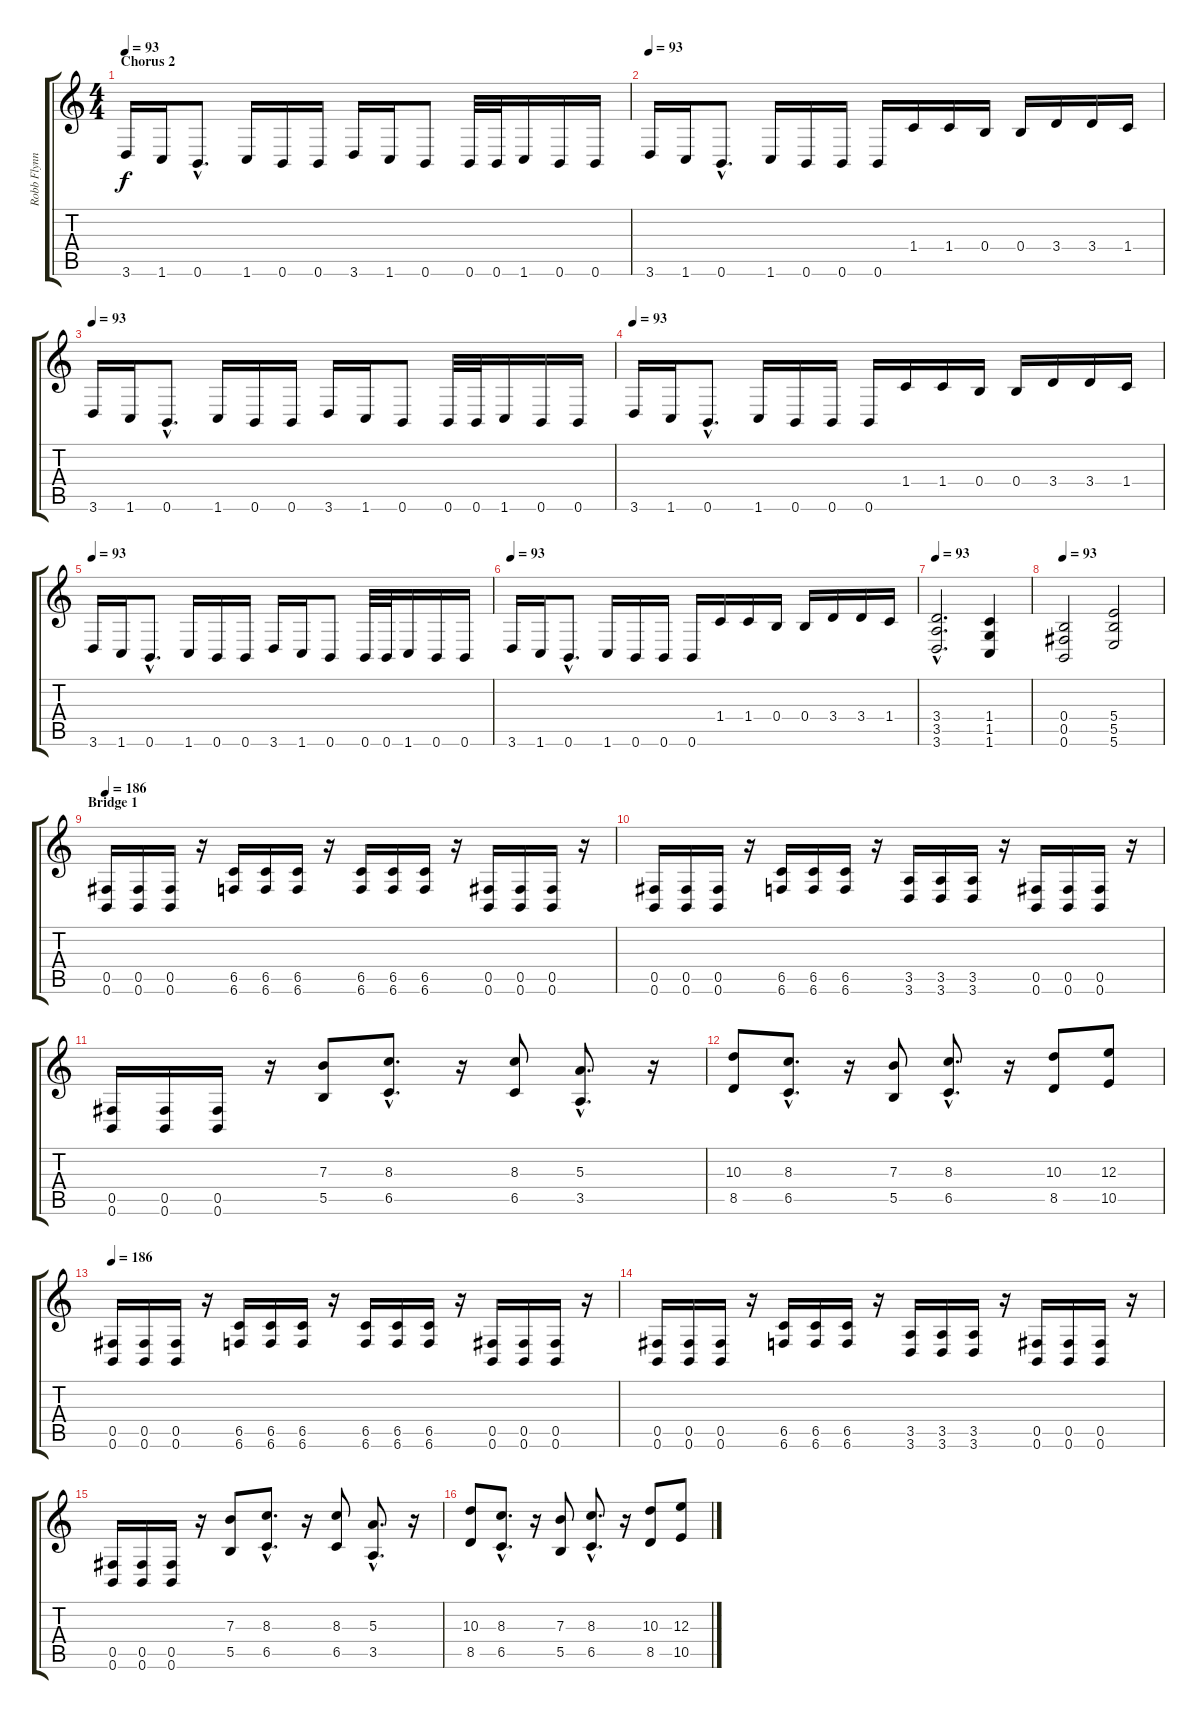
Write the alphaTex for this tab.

\track ("Robb Flynn" "Robb Flynn") {instrument distortionguitar}
\staff {score tabs}
\tuning (Db4 Ab3 E3 B2 Gb2 B1) {hide}
\ts (4 4)
\section ("" "Chorus 2")
\tempo 93
\clef g2
\ks c
3.6.16{dy f} 1.6.16 0.6{hac}.8{d} 1.6.16 0.6.16 0.6.16 3.6.16 1.6.16 0.6.8 0.6.32 0.6.32 1.6.16 0.6.16 0.6.16 |
\tempo 93
3.6.16 1.6.16 0.6{hac}.8{d} 1.6.16 0.6.16 0.6.16 0.6.16 1.4.16 1.4.16 0.4.16 0.4.16 3.4.16 3.4.16 1.4.16 |
\tempo 93
3.6.16 1.6.16 0.6{hac}.8{d} 1.6.16 0.6.16 0.6.16 3.6.16 1.6.16 0.6.8 0.6.32 0.6.32 1.6.16 0.6.16 0.6.16 |
\tempo 93
3.6.16 1.6.16 0.6{hac}.8{d} 1.6.16 0.6.16 0.6.16 0.6.16 1.4.16 1.4.16 0.4.16 0.4.16 3.4.16 3.4.16 1.4.16 |
\tempo 93
3.6.16 1.6.16 0.6{hac}.8{d} 1.6.16 0.6.16 0.6.16 3.6.16 1.6.16 0.6.8 0.6.32 0.6.32 1.6.16 0.6.16 0.6.16 |
\tempo 93
3.6.16 1.6.16 0.6{hac}.8{d} 1.6.16 0.6.16 0.6.16 0.6.16 1.4.16 1.4.16 0.4.16 0.4.16 3.4.16 3.4.16 1.4.16 |
\tempo 93
(3.4{hac} 3.5{hac} 3.6{hac}).2{d volume 13} (1.4 1.5 1.6).4{volume 13} |
\tempo 93
(0.4 0.5 0.6).2{volume 13} (5.4 5.5 5.6).2{volume 13} |
\section ("" "Bridge 1")
\tempo 186
(0.5 0.6).16{volume 16} (0.5 0.6).16 (0.5 0.6).16 r.16 (6.5 6.6).16 (6.5 6.6).16 (6.5 6.6).16 r.16 (6.5 6.6).16 (6.5 6.6).16 (6.5 6.6).16 r.16 (0.5 0.6).16 (0.5 0.6).16 (0.5 0.6).16 r.16 |
(0.5 0.6).16 (0.5 0.6).16 (0.5 0.6).16 r.16 (6.5 6.6).16 (6.5 6.6).16 (6.5 6.6).16 r.16 (3.5 3.6).16 (3.5 3.6).16 (3.5 3.6).16 r.16 (0.5 0.6).16 (0.5 0.6).16 (0.5 0.6).16 r.16 |
(0.5 0.6).16 (0.5 0.6).16 (0.5 0.6).16 r.16 (7.3 5.5).8 (8.3{hac} 6.5{hac}).8{d} r.16 (8.3 6.5).8 (5.3{hac} 3.5{hac}).8{d} r.16 |
(10.3 8.5).8 (8.3{hac} 6.5{hac}).8{d} r.16 (7.3 5.5).8 (8.3{hac} 6.5{hac}).8{d} r.16 (10.3 8.5).8 (12.3 10.5).8 |
\tempo 186
(0.5 0.6).16 (0.5 0.6).16 (0.5 0.6).16 r.16 (6.5 6.6).16 (6.5 6.6).16 (6.5 6.6).16 r.16 (6.5 6.6).16 (6.5 6.6).16 (6.5 6.6).16 r.16 (0.5 0.6).16 (0.5 0.6).16 (0.5 0.6).16 r.16 |
(0.5 0.6).16 (0.5 0.6).16 (0.5 0.6).16 r.16 (6.5 6.6).16 (6.5 6.6).16 (6.5 6.6).16 r.16 (3.5 3.6).16 (3.5 3.6).16 (3.5 3.6).16 r.16 (0.5 0.6).16 (0.5 0.6).16 (0.5 0.6).16 r.16 |
(0.5 0.6).16 (0.5 0.6).16 (0.5 0.6).16 r.16 (7.3 5.5).8 (8.3{hac} 6.5{hac}).8{d} r.16 (8.3 6.5).8 (5.3{hac} 3.5{hac}).8{d} r.16 |
(10.3 8.5).8 (8.3{hac} 6.5{hac}).8{d} r.16 (7.3 5.5).8 (8.3{hac} 6.5{hac}).8{d} r.16 (10.3 8.5).8 (12.3 10.5).8
